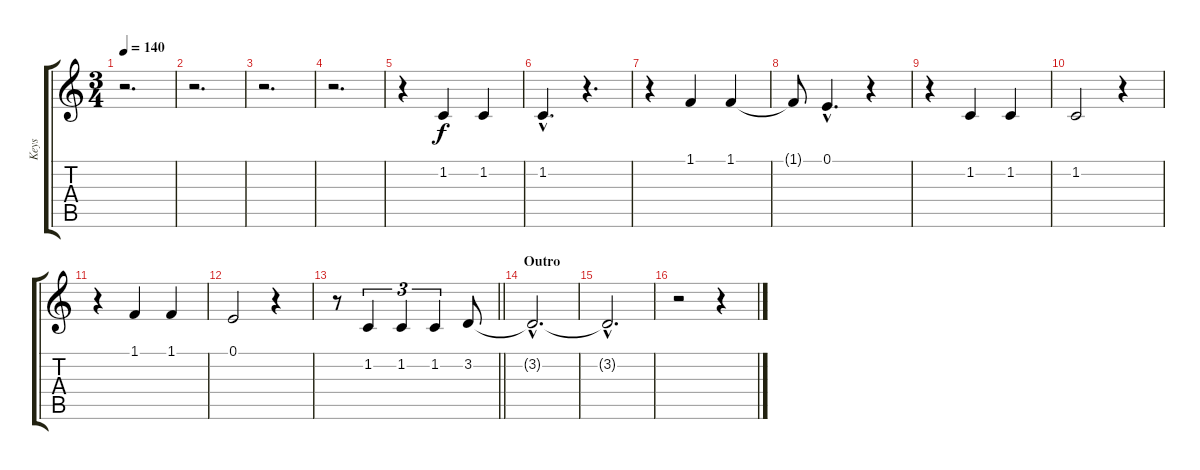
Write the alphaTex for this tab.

\track ("Keys" "Keys") {instrument lead3calliope}
\staff {score tabs}
\tuning (E4 B3 G3 D3 A2 E2) {hide}
\ts (3 4)
\tempo 140
\clef g2
\ks c
r.2{d dy f} |
r.2{d} |
r.2{d} |
r.2{d} |
r.4 1.2.4 1.2.4 |
1.2{hac}.4{d} r.4{d} |
r.4 1.1.4 1.1.4 |
1.1{t}.8 0.1{hac}.4{d} r.4 |
r.4 1.2.4 1.2.4 |
1.2.2 r.4 |
r.4 1.1.4 1.1.4 |
0.1.2 r.4 |
\barLineRight lightlight
r.8 1.2.4{tu (3 2)} 1.2.4{tu (3 2)} 1.2.4{tu (3 2)} 3.2.8 |
\section ("" "Outro")
3.2{hac t}.2{d} |
3.2{hac t}.2{d} |
r.2 r.4
